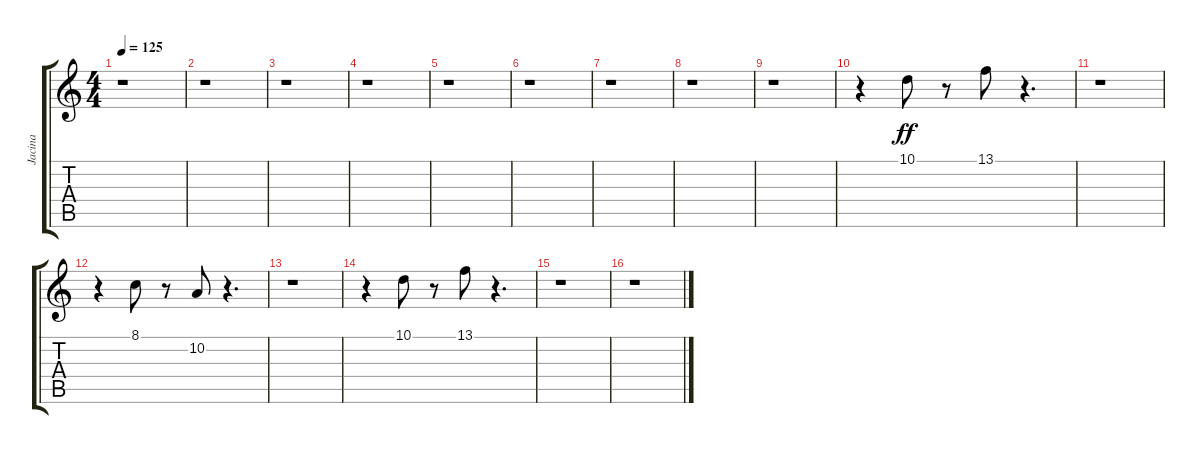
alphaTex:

\track ("Jacina" "Jacina") {instrument orchestrahit}
\staff {score tabs}
\tuning (E4 B3 G3 D3 A2 E2) {hide}
\ts (4 4)
\tempo 125
\clef g2
\ks c
r.1{dy ff} |
r.1 |
r.1 |
r.1 |
r.1 |
r.1 |
r.1 |
r.1 |
r.1 |
r.4 10.1.8 r.8 13.1.8 r.4{d} |
r.1 |
r.4 8.1.8 r.8 10.2.8 r.4{d} |
r.1 |
r.4 10.1.8 r.8 13.1.8 r.4{d} |
r.1 |
r.1
